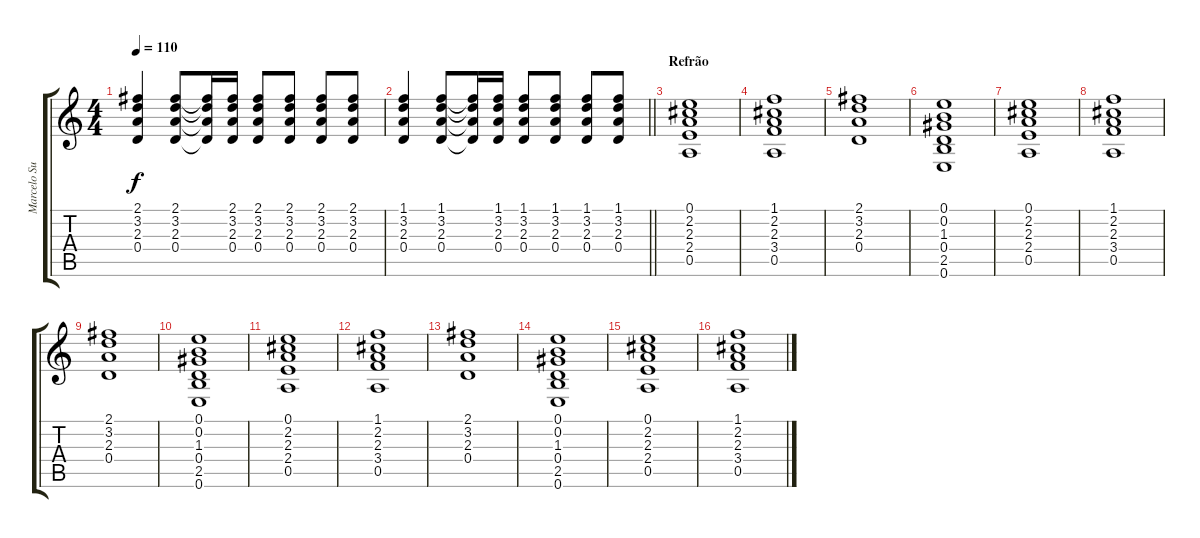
\track ("Marcelo Sussekind" "Marcelo Su") {instrument acousticguitarsteel}
\staff {score tabs}
\tuning (E4 B3 G3 D3 A2 E2) {hide}
\ts (4 4)
\tempo 110
\clef g2
\ks c
(2.1 3.2 2.3 0.4).4{dy f} (2.1 3.2 2.3 0.4).8 (2.1{t} 3.2{t} 2.3{t} 0.4{t}).16 (2.1 3.2 2.3 0.4).16 (2.1 3.2 2.3 0.4).8 (2.1 3.2 2.3 0.4).8 (2.1 3.2 2.3 0.4).8 (2.1 3.2 2.3 0.4).8 |
\barLineRight lightlight
(1.1 3.2 2.3 0.4).4 (1.1 3.2 2.3 0.4).8 (1.1{t} 3.2{t} 2.3{t} 0.4{t}).16 (1.1 3.2 2.3 0.4).16 (1.1 3.2 2.3 0.4).8 (1.1 3.2 2.3 0.4).8 (1.1 3.2 2.3 0.4).8 (1.1 3.2 2.3 0.4).8 |
\section ("" "Refrão")
(0.1 2.2 2.3 2.4 0.5).1 |
(1.1 2.2 2.3 3.4 0.5).1 |
(2.1 3.2 2.3 0.4).1 |
(0.1 0.2 1.3 0.4 2.5 0.6).1 |
(0.1 2.2 2.3 2.4 0.5).1 |
(1.1 2.2 2.3 3.4 0.5).1 |
(2.1 3.2 2.3 0.4).1 |
(0.1 0.2 1.3 0.4 2.5 0.6).1 |
(0.1 2.2 2.3 2.4 0.5).1 |
(1.1 2.2 2.3 3.4 0.5).1 |
(2.1 3.2 2.3 0.4).1 |
(0.1 0.2 1.3 0.4 2.5 0.6).1 |
(0.1 2.2 2.3 2.4 0.5).1 |
(1.1 2.2 2.3 3.4 0.5).1
